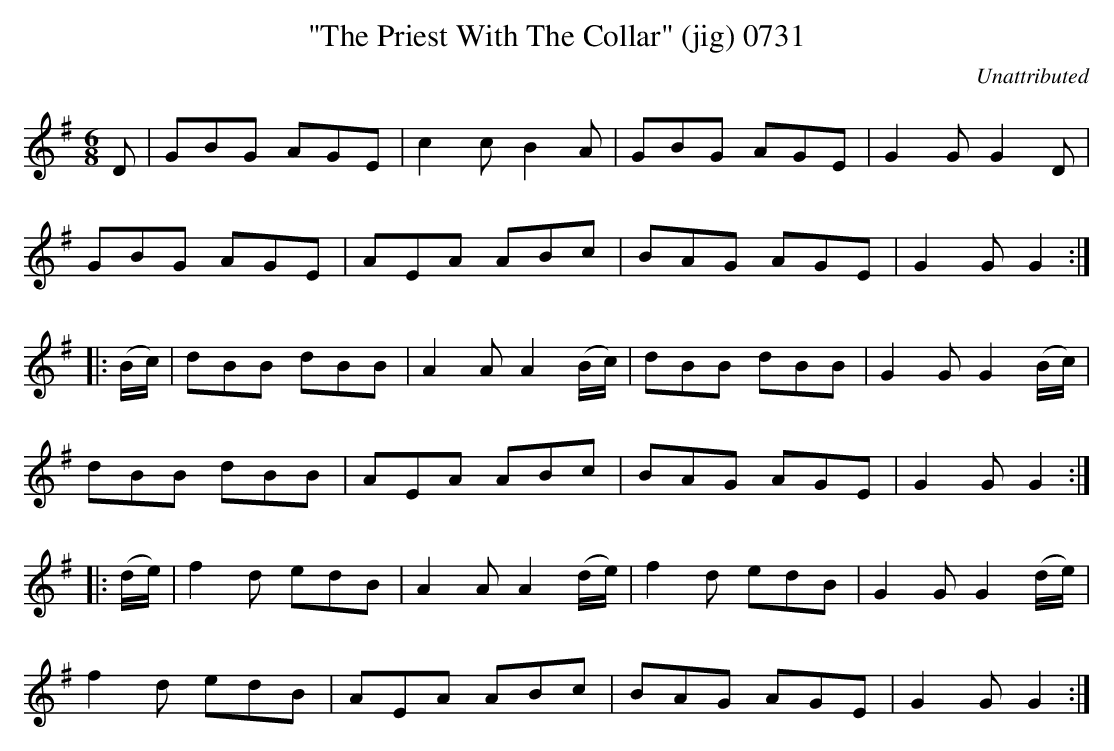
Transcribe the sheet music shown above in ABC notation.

X:1
T:"The Priest With The Collar" (jig) 0731
C:Unattributed
BRENNAN July 2003 (HTTP://WWW.SOSYOURMOM.COM)
M:6/8
L:1/8
K:G
D|GBG AGE|c2c B2A|GBG AGE|G2G G2D|
GBG AGE|AEA ABc|BAG AGE|G2G G2:|
|:(B/2c/2)|dBB dBB|A2A A2(B/2c/2)|dBB dBB|G2G G2(B/2c/2)|
dBB dBB|AEA ABc|BAG AGE|G2G G2:|
|:(d/2e/2)|f2d edB|A2A A2(d/2e/2)|f2d edB|G2G G2(d/2e/2)|
f2d edB|AEA ABc|BAG AGE|G2G G2:|
